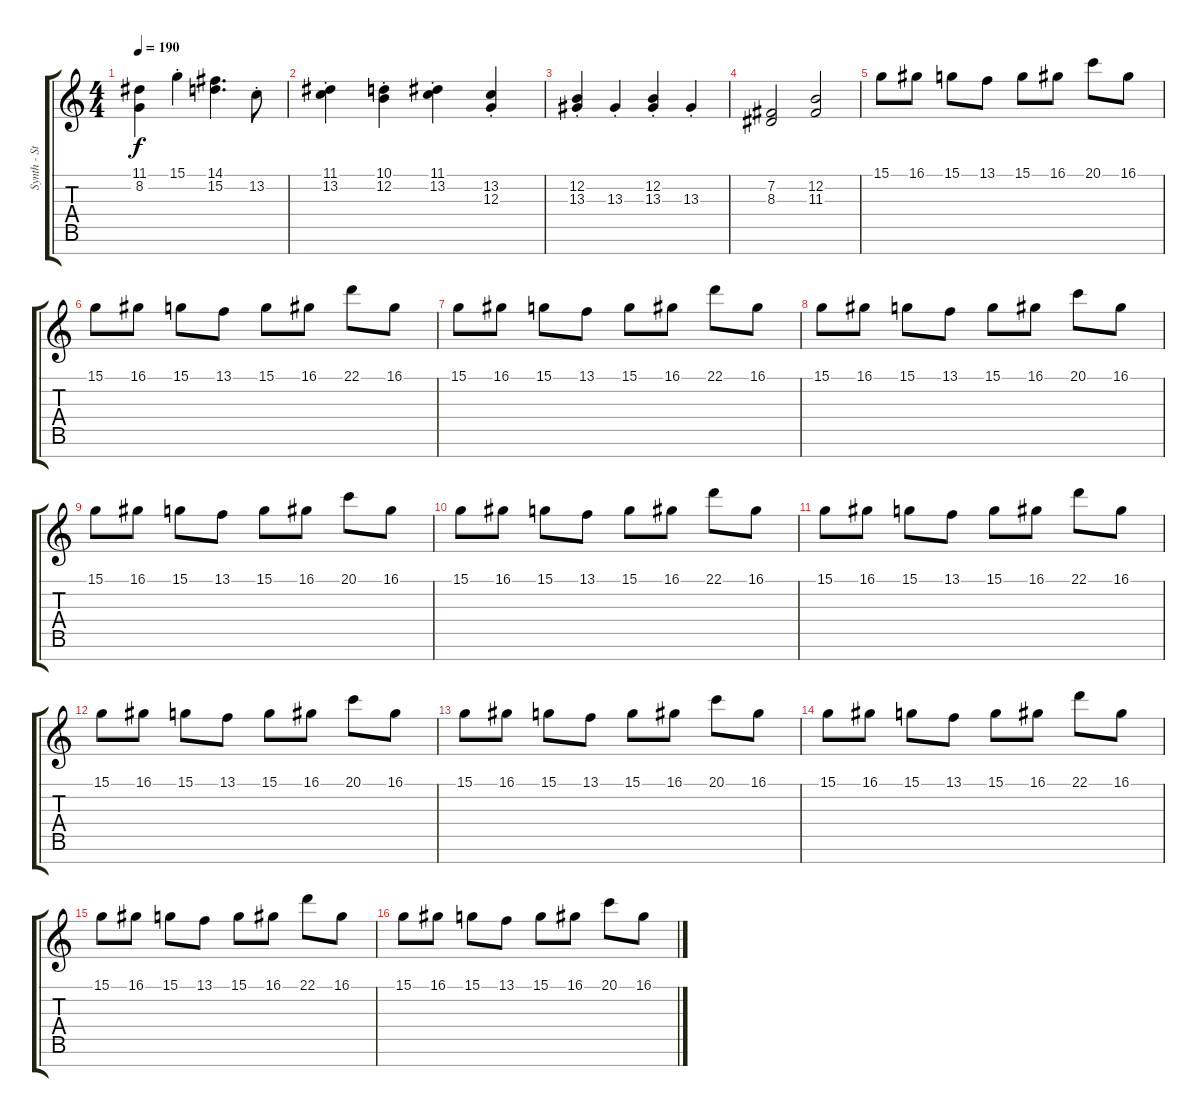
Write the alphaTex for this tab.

\track ("Synth - Strings" "Synth - St") {instrument stringensemble1}
\staff {score tabs}
\tuning (E4 B3 G3 D3 A2 E2 B1) {hide}
\ts (4 4)
\tempo 190
\clef g2
\ks c
(11.1 8.2).4{dy f} 15.1{st}.4 (14.1 15.2).4{d} 13.2{st}.8 |
(11.1{st} 13.2{st}).4 (10.1{st} 12.2{st}).4 (11.1{st} 13.2{st}).4 (13.2{st} 12.3{st}).4 |
(12.2{st} 13.3{st}).4 13.3{st}.4 (12.2{st} 13.3{st}).4 13.3{st}.4 |
(7.2 8.3).2 (12.2 11.3).2 |
15.1.8 16.1.8 15.1.8 13.1.8 15.1.8 16.1.8 20.1.8 16.1.8 |
15.1.8 16.1.8 15.1.8 13.1.8 15.1.8 16.1.8 22.1.8 16.1.8 |
15.1.8 16.1.8 15.1.8 13.1.8 15.1.8 16.1.8 22.1.8 16.1.8 |
15.1.8 16.1.8 15.1.8 13.1.8 15.1.8 16.1.8 20.1.8 16.1.8 |
15.1.8 16.1.8 15.1.8 13.1.8 15.1.8 16.1.8 20.1.8 16.1.8 |
15.1.8 16.1.8 15.1.8 13.1.8 15.1.8 16.1.8 22.1.8 16.1.8 |
15.1.8 16.1.8 15.1.8 13.1.8 15.1.8 16.1.8 22.1.8 16.1.8 |
15.1.8 16.1.8 15.1.8 13.1.8 15.1.8 16.1.8 20.1.8 16.1.8 |
15.1.8 16.1.8 15.1.8 13.1.8 15.1.8 16.1.8 20.1.8 16.1.8 |
15.1.8 16.1.8 15.1.8 13.1.8 15.1.8 16.1.8 22.1.8 16.1.8 |
15.1.8 16.1.8 15.1.8 13.1.8 15.1.8 16.1.8 22.1.8 16.1.8 |
15.1.8 16.1.8 15.1.8 13.1.8 15.1.8 16.1.8 20.1.8 16.1.8
